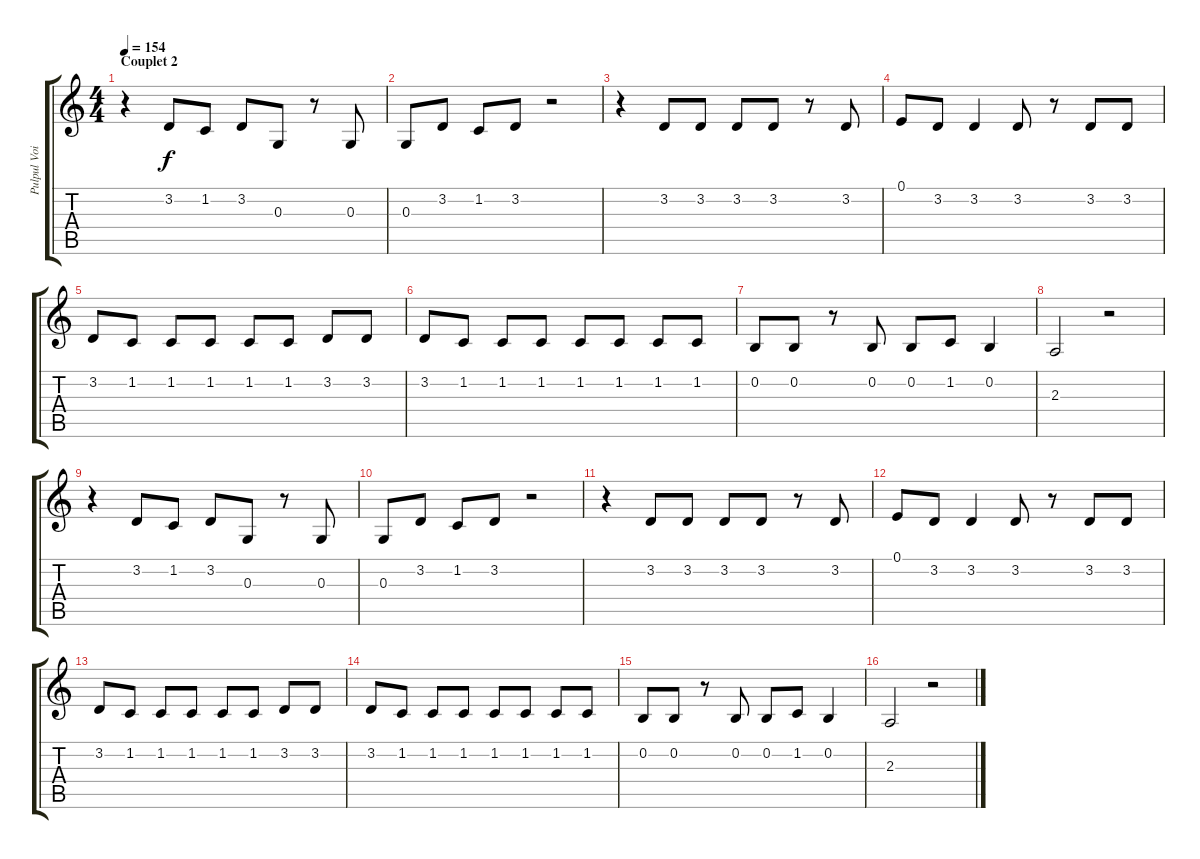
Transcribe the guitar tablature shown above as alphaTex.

\track ("Pulpul Voix" "Pulpul Voi") {instrument clarinet}
\staff {score tabs}
\tuning (E4 B3 G3 D3 A2 E2) {hide}
\ts (4 4)
\section ("" "Couplet 2")
\tempo 154
\clef g2
\ks c
r.4{dy f} 3.2.8 1.2.8 3.2.8 0.3.8 r.8 0.3.8 |
0.3.8 3.2.8 1.2.8 3.2.8 r.2 |
r.4 3.2.8 3.2.8 3.2.8 3.2.8 r.8 3.2.8 |
0.1.8 3.2.8 3.2.4 3.2.8 r.8 3.2.8 3.2.8 |
3.2.8 1.2.8 1.2.8 1.2.8 1.2.8 1.2.8 3.2.8 3.2.8 |
3.2.8 1.2.8 1.2.8 1.2.8 1.2.8 1.2.8 1.2.8 1.2.8 |
0.2.8 0.2.8 r.8 0.2.8 0.2.8 1.2.8 0.2.4 |
2.3.2 r.2 |
r.4 3.2.8 1.2.8 3.2.8 0.3.8 r.8 0.3.8 |
0.3.8 3.2.8 1.2.8 3.2.8 r.2 |
r.4 3.2.8 3.2.8 3.2.8 3.2.8 r.8 3.2.8 |
0.1.8 3.2.8 3.2.4 3.2.8 r.8 3.2.8 3.2.8 |
3.2.8 1.2.8 1.2.8 1.2.8 1.2.8 1.2.8 3.2.8 3.2.8 |
3.2.8 1.2.8 1.2.8 1.2.8 1.2.8 1.2.8 1.2.8 1.2.8 |
0.2.8 0.2.8 r.8 0.2.8 0.2.8 1.2.8 0.2.4 |
2.3.2 r.2
